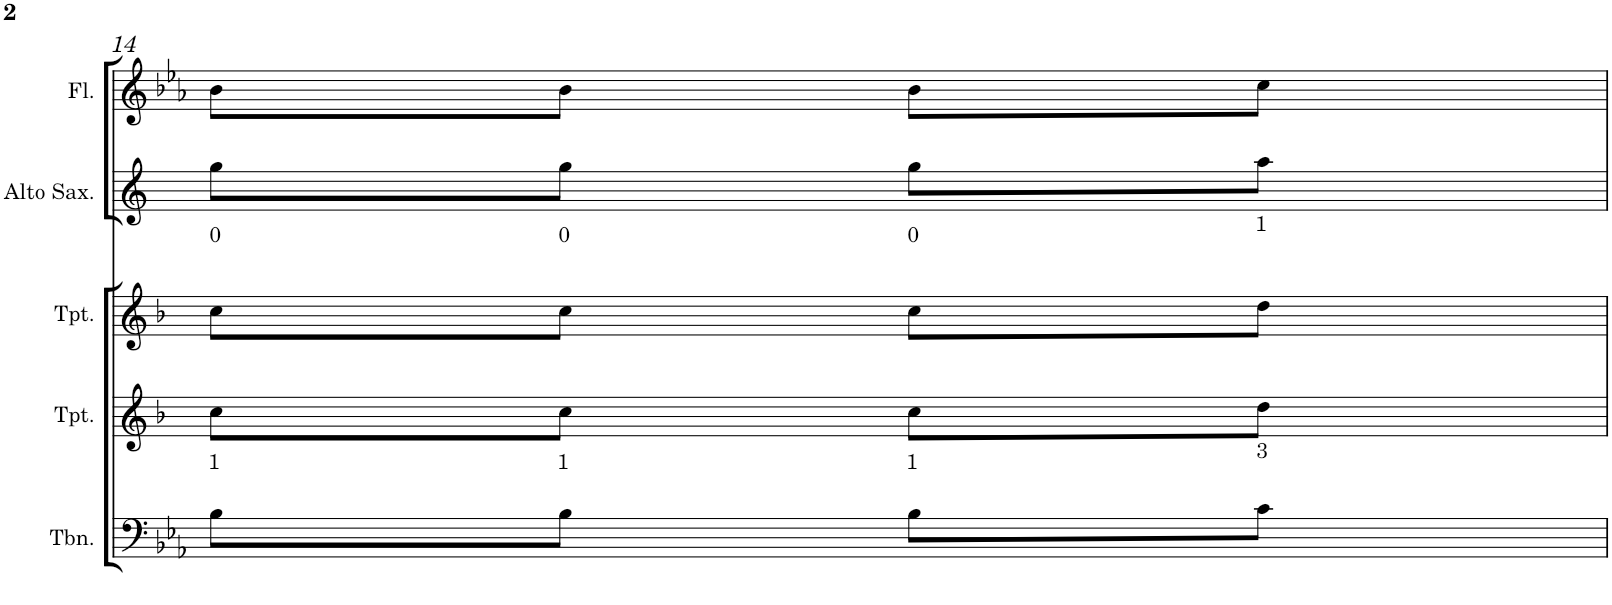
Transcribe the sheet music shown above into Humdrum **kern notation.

**kern	**kern	**kern	**kern	**kern
*part5	*part4	*part3	*part2	*part1
*staff5	*staff4	*staff3	*staff2	*staff1
*I"C clavF	*I"Bb	*I"Bb - Pirata	*I"Eb	*I"C clavG
!!LO:PB:g=z
*clefF4	*clefG2	*clefG2	*clefG2	*clefG2
*	*Trd1c2	*Trd1c2	*Trd5c9	*
*k[b-e-a-]	*k[b-]	*k[b-]	*k[]	*k[b-e-a-]
*E-:	*F:	*F:	*	*E-:
*M2/4	*M2/4	*M2/4	*M2/4	*M2/4
=14	=14	=14	=14	=14
!	!	!LO:TX:a:t=0	!	!
!LO:TX:a:t=1	!	!	!	!
8B-\L	8cc\L	8cc\L	8gg\L	8b-\L
!	!	!LO:TX:a:t=0	!	!
!LO:TX:a:t=1	!	!	!	!
8B-\J	8cc\J	8cc\J	8gg\J	8b-\J
!	!	!LO:TX:a:t=0	!	!
!LO:TX:a:t=1	!	!	!	!
8B-\L	8cc\L	8cc\L	8gg\L	8b-\L
!	!	!LO:TX:a:t=1	!	!
!LO:TX:a:t=3	!	!	!	!
8c\J	8dd\J	8dd\J	8aa\J	8cc\J
=	=	=	=	=
*-	*-	*-	*-	*-
